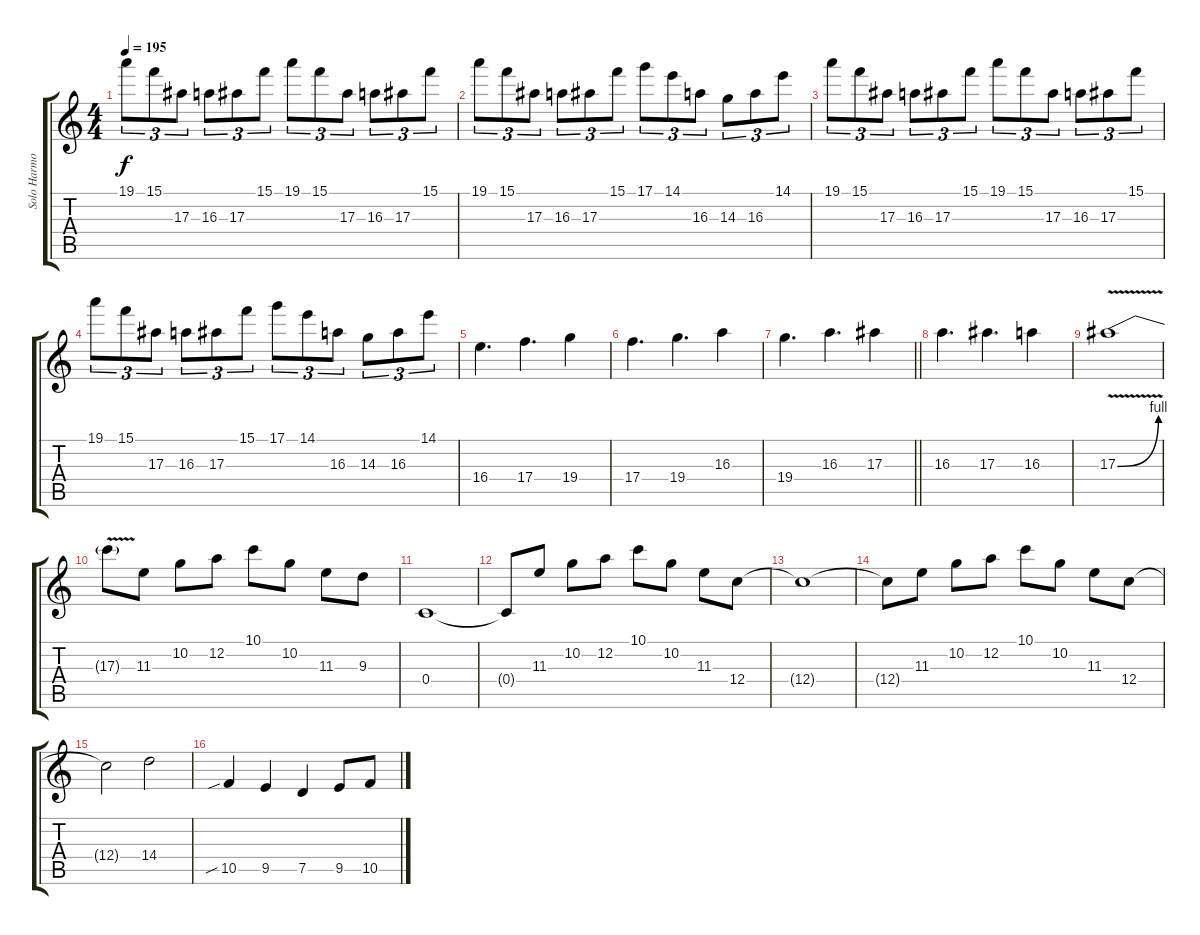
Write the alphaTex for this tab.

\track ("Solo Harmony" "Solo Harmo") {instrument distortionguitar}
\staff {score tabs}
\tuning (D4 A3 F3 C3 G2 C2) {hide}
\ts (4 4)
\tempo 195
\clef g2
\ks c
19.1.8{tu (3 2) dy f} 15.1.8{tu (3 2)} 17.3.8{tu (3 2)} 16.3.8{tu (3 2)} 17.3.8{tu (3 2)} 15.1.8{tu (3 2)} 19.1.8{tu (3 2)} 15.1.8{tu (3 2)} 17.3.8{tu (3 2)} 16.3.8{tu (3 2)} 17.3.8{tu (3 2)} 15.1.8{tu (3 2)} |
19.1.8{tu (3 2)} 15.1.8{tu (3 2)} 17.3.8{tu (3 2)} 16.3.8{tu (3 2)} 17.3.8{tu (3 2)} 15.1.8{tu (3 2)} 17.1.8{tu (3 2)} 14.1.8{tu (3 2)} 16.3.8{tu (3 2)} 14.3.8{tu (3 2)} 16.3.8{tu (3 2)} 14.1.8{tu (3 2)} |
19.1.8{tu (3 2)} 15.1.8{tu (3 2)} 17.3.8{tu (3 2)} 16.3.8{tu (3 2)} 17.3.8{tu (3 2)} 15.1.8{tu (3 2)} 19.1.8{tu (3 2)} 15.1.8{tu (3 2)} 17.3.8{tu (3 2)} 16.3.8{tu (3 2)} 17.3.8{tu (3 2)} 15.1.8{tu (3 2)} |
19.1.8{tu (3 2)} 15.1.8{tu (3 2)} 17.3.8{tu (3 2)} 16.3.8{tu (3 2)} 17.3.8{tu (3 2)} 15.1.8{tu (3 2)} 17.1.8{tu (3 2)} 14.1.8{tu (3 2)} 16.3.8{tu (3 2)} 14.3.8{tu (3 2)} 16.3.8{tu (3 2)} 14.1.8{tu (3 2)} |
16.4.4{d} 17.4.4{d} 19.4.4 |
17.4.4{d} 19.4.4{d} 16.3.4 |
\barLineRight lightlight
19.4.4{d} 16.3.4{d} 17.3.4 |
16.3.4{d} 17.3.4{d} 16.3.4 |
17.3{be (bend 0 0 60 4) v}.1 |
17.3{t}.8 11.3.8 10.2.8 12.2.8 10.1.8 10.2.8 11.3.8 9.3.8 |
0.4.1 |
0.4{t}.8 11.3.8 10.2.8 12.2.8 10.1.8 10.2.8 11.3.8 12.4.8 |
12.4{t}.1 |
12.4{t}.8 11.3.8 10.2.8 12.2.8 10.1.8 10.2.8 11.3.8 12.4.8 |
12.4{t}.2 14.4.2 |
10.5{sib}.4 9.5.4 7.5.4 9.5.8 10.5.8
